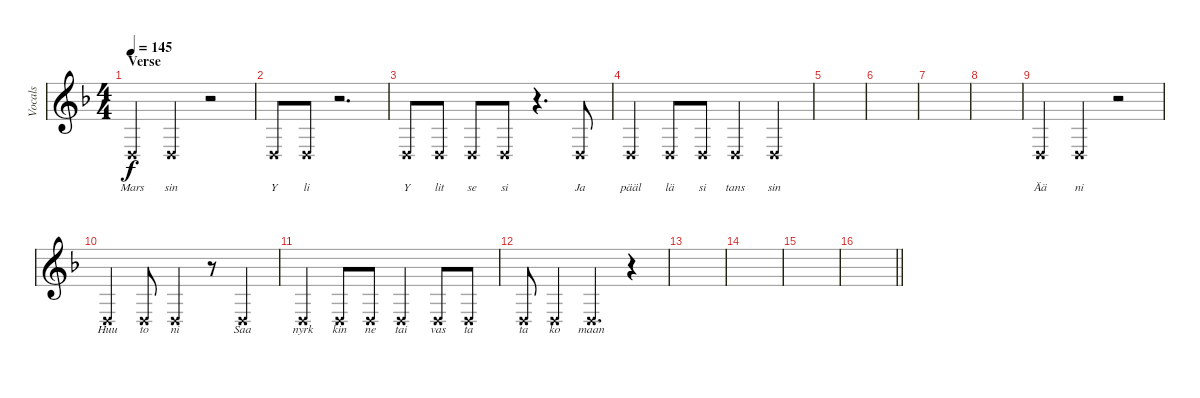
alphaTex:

\track ("Vocals" "Vocals") {instrument stringensemble1}
\staff {score}
\tuning (E4 B3 G3 D3 A2 D2) {hide}
\ts (4 4)
\section ("" "Verse")
\tempo 145
\clef g2
\ks f
0.4{x}.4{lyrics (0 "Mars") lyrics (1 "") lyrics (2 "") lyrics (3 "") lyrics (4 "") dy f} 0.4{x}.4{lyrics (0 "sin") lyrics (1 "") lyrics (2 "") lyrics (3 "") lyrics (4 "")} r.2 |
0.4{x}.8{lyrics (0 "Y") lyrics (1 "") lyrics (2 "") lyrics (3 "") lyrics (4 "")} 0.4{x}.8{lyrics (0 "li") lyrics (1 "") lyrics (2 "") lyrics (3 "") lyrics (4 "")} r.2{d} |
0.4{x}.8{lyrics (0 "Y") lyrics (1 "") lyrics (2 "") lyrics (3 "") lyrics (4 "")} 0.4{x}.8{lyrics (0 "lit") lyrics (1 "") lyrics (2 "") lyrics (3 "") lyrics (4 "")} 0.4{x}.8{lyrics (0 "se") lyrics (1 "") lyrics (2 "") lyrics (3 "") lyrics (4 "")} 0.4{x}.8{lyrics (0 "si") lyrics (1 "") lyrics (2 "") lyrics (3 "") lyrics (4 "")} r.4{d} 0.4{x}.8{lyrics (0 "Ja") lyrics (1 "") lyrics (2 "") lyrics (3 "") lyrics (4 "")} |
0.4{x}.4{lyrics (0 "pääl") lyrics (1 "") lyrics (2 "") lyrics (3 "") lyrics (4 "")} 0.4{x}.8{lyrics (0 "lä") lyrics (1 "") lyrics (2 "") lyrics (3 "") lyrics (4 "")} 0.4{x}.8{lyrics (0 "si") lyrics (1 "") lyrics (2 "") lyrics (3 "") lyrics (4 "")} 0.4{x}.4{lyrics (0 "tans") lyrics (1 "") lyrics (2 "") lyrics (3 "") lyrics (4 "")} 0.4{x}.4{lyrics (0 "sin") lyrics (1 "") lyrics (2 "") lyrics (3 "") lyrics (4 "")} |
|
|
|
|
0.4{x}.4{lyrics (0 "Ää") lyrics (1 "") lyrics (2 "") lyrics (3 "") lyrics (4 "")} 0.4{x}.4{lyrics (0 "ni") lyrics (1 "") lyrics (2 "") lyrics (3 "") lyrics (4 "")} r.2 |
0.4{x}.4{lyrics (0 "Huu") lyrics (1 "") lyrics (2 "") lyrics (3 "") lyrics (4 "")} 0.4{x}.8{lyrics (0 "to") lyrics (1 "") lyrics (2 "") lyrics (3 "") lyrics (4 "")} 0.4{x}.4{lyrics (0 "ni") lyrics (1 "") lyrics (2 "") lyrics (3 "") lyrics (4 "")} r.8 0.4{x}.4{lyrics (0 "Saa") lyrics (1 "") lyrics (2 "") lyrics (3 "") lyrics (4 "")} |
0.4{x}.4{lyrics (0 "nyrk") lyrics (1 "") lyrics (2 "") lyrics (3 "") lyrics (4 "")} 0.4{x}.8{lyrics (0 "kin") lyrics (1 "") lyrics (2 "") lyrics (3 "") lyrics (4 "")} 0.4{x}.8{lyrics (0 "ne") lyrics (1 "") lyrics (2 "") lyrics (3 "") lyrics (4 "")} 0.4{x}.4{lyrics (0 "tai") lyrics (1 "") lyrics (2 "") lyrics (3 "") lyrics (4 "")} 0.4{x}.8{lyrics (0 "vas") lyrics (1 "") lyrics (2 "") lyrics (3 "") lyrics (4 "")} 0.4{x}.8{lyrics (0 "ta") lyrics (1 "") lyrics (2 "") lyrics (3 "") lyrics (4 "")} |
0.4{x}.8{lyrics (0 "ta") lyrics (1 "") lyrics (2 "") lyrics (3 "") lyrics (4 "")} 0.4{x}.4{lyrics (0 "ko") lyrics (1 "") lyrics (2 "") lyrics (3 "") lyrics (4 "")} 0.4{x}.4{d lyrics (0 "maan") lyrics (1 "") lyrics (2 "") lyrics (3 "") lyrics (4 "")} r.4 |
|
|
|
\barLineRight lightlight
